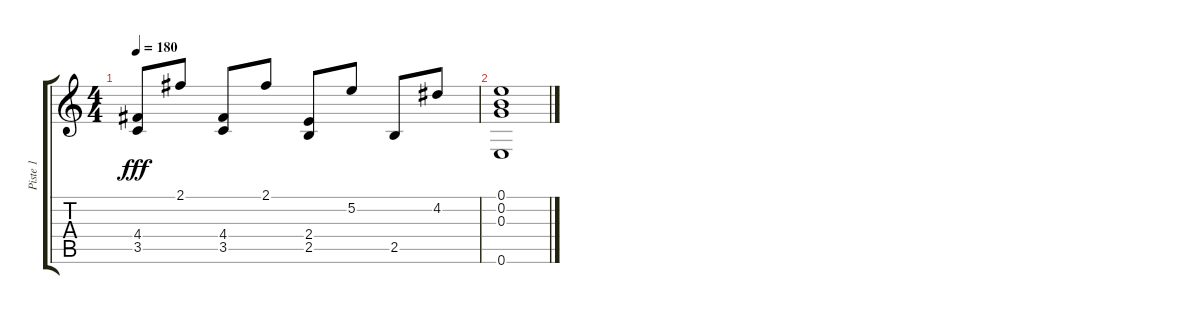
\track ("Piste 1" "Piste 1") {instrument acousticguitarnylon}
\staff {score tabs}
\tuning (E4 B3 G3 D3 A2 E2) {hide}
\ts (4 4)
\tempo 180
\clef g2
\ks c
(4.4 3.5).8{dy fff} 2.1.8 (4.4 3.5).8 2.1.8 (2.4 2.5).8 5.2.8 2.5.8 4.2.8 |
(0.1 0.2 0.3 0.6).1
